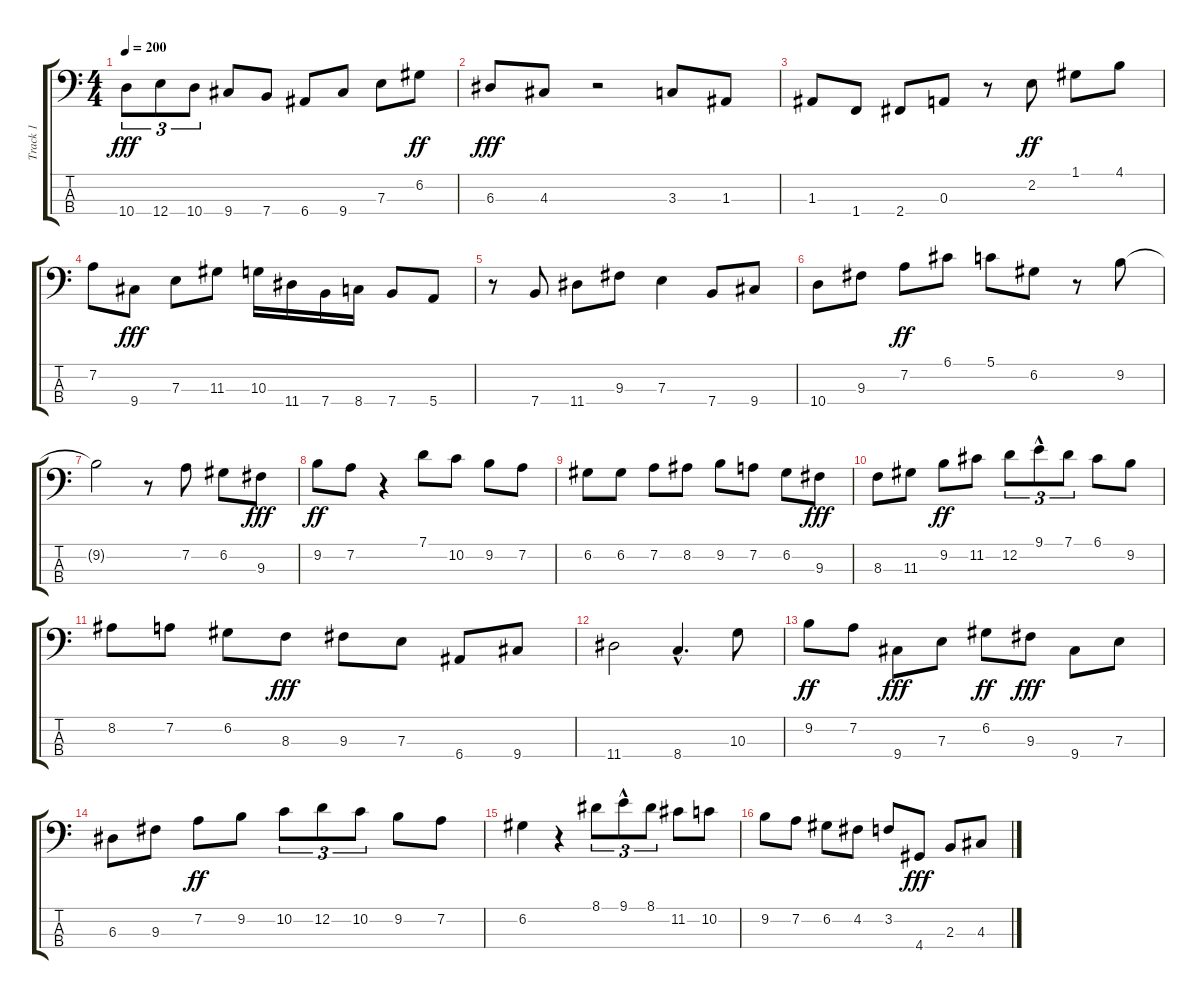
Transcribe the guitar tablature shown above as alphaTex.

\track ("Track 1" "Track 1") {instrument fretlessbass}
\staff {score tabs}
\tuning (G2 D2 A1 E1) {hide}
\ts (4 4)
\tempo 200
\clef f4
\ks c
10.4.8{tu (3 2) dy fff} 12.4.8{tu (3 2)} 10.4.8{tu (3 2)} 9.4.8 7.4.8 6.4.8 9.4.8 7.3.8 6.2.8{dy ff} |
6.3.8{dy fff} 4.3.8 r.2 3.3.8 1.3.8 |
1.3.8 1.4.8 2.4.8 0.3.8 r.8 2.2.8{dy ff} 1.1.8 4.1.8 |
7.2.8 9.4.8{dy fff} 7.3.8 11.3.8 10.3.16 11.4.16 7.4.16 8.4.16 7.4.8 5.4.8 |
r.8 7.4.8 11.4.8 9.3.8 7.3.4 7.4.8 9.4.8 |
10.4.8 9.3.8 7.2.8{dy ff} 6.1.8 5.1.8 6.2.8 r.8 9.2.8 |
9.2{t}.2 r.8 7.2.8 6.2.8 9.3.8{dy fff} |
9.2.8{dy ff} 7.2.8 r.4 7.1.8 10.2.8 9.2.8 7.2.8 |
6.2.8 6.2.8 7.2.8 8.2.8 9.2.8 7.2.8 6.2.8 9.3.8{dy fff} |
8.3.8 11.3.8 9.2.8{dy ff} 11.2.8 12.2.8{tu (3 2)} 9.1{hac}.8{tu (3 2)} 7.1.8{tu (3 2)} 6.1.8 9.2.8 |
8.2.8 7.2.8 6.2.8 8.3.8{dy fff} 9.3.8 7.3.8 6.4.8 9.4.8 |
11.4.2 8.4{hac}.4{d} 10.3.8 |
9.2.8{dy ff} 7.2.8 9.4.8{dy fff} 7.3.8 6.2.8{dy ff} 9.3.8{dy fff} 9.4.8 7.3.8 |
6.3.8 9.3.8 7.2.8{dy ff} 9.2.8 10.2.8{tu (3 2)} 12.2.8{tu (3 2)} 10.2.8{tu (3 2)} 9.2.8 7.2.8 |
6.2.4 r.4 8.1.8{tu (3 2)} 9.1{hac}.8{tu (3 2)} 8.1.8{tu (3 2)} 11.2.8 10.2.8 |
9.2.8 7.2.8 6.2.8 4.2.8 3.2.8 4.4.8{dy fff} 2.3.8 4.3.8
